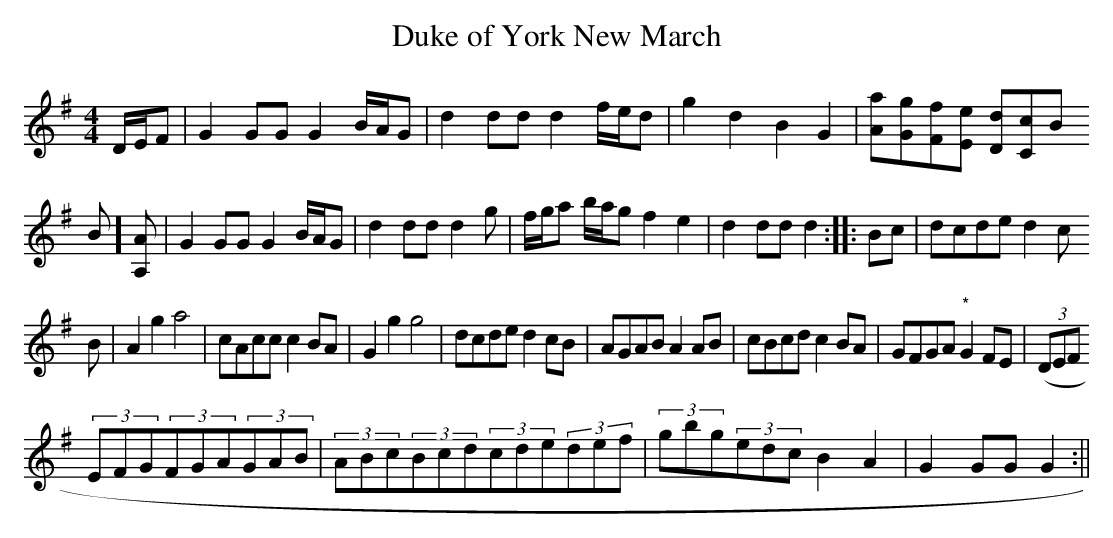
X:1
T:Duke of York New March
M:4/4
L:1/8
K:G major
D/2E/2F|G2GGG2B/2A/2G|d2ddd2f/2e/2d|g2d2B2G2|[Aa][Gg][Ff][Ee] [Dd][Cc][B
,B][A,A]|G2GGG2B/2A/2G|d2ddd2g|f/2g/2a b/2a/2g f2e2|d2ddd2:||:Bc|dcded2c
B|A2g2a4|cAccc2BA|G2g2g4|dcded2cB|AGABA2AB|cBcd c2BA|GFGA"*"G2 FE|((3DEF
)(3EFG(3FGA(3GAB|(3ABc(3Bcd(3cde(3def|(3gbg(3edc B2A2|G2GGG2:||
